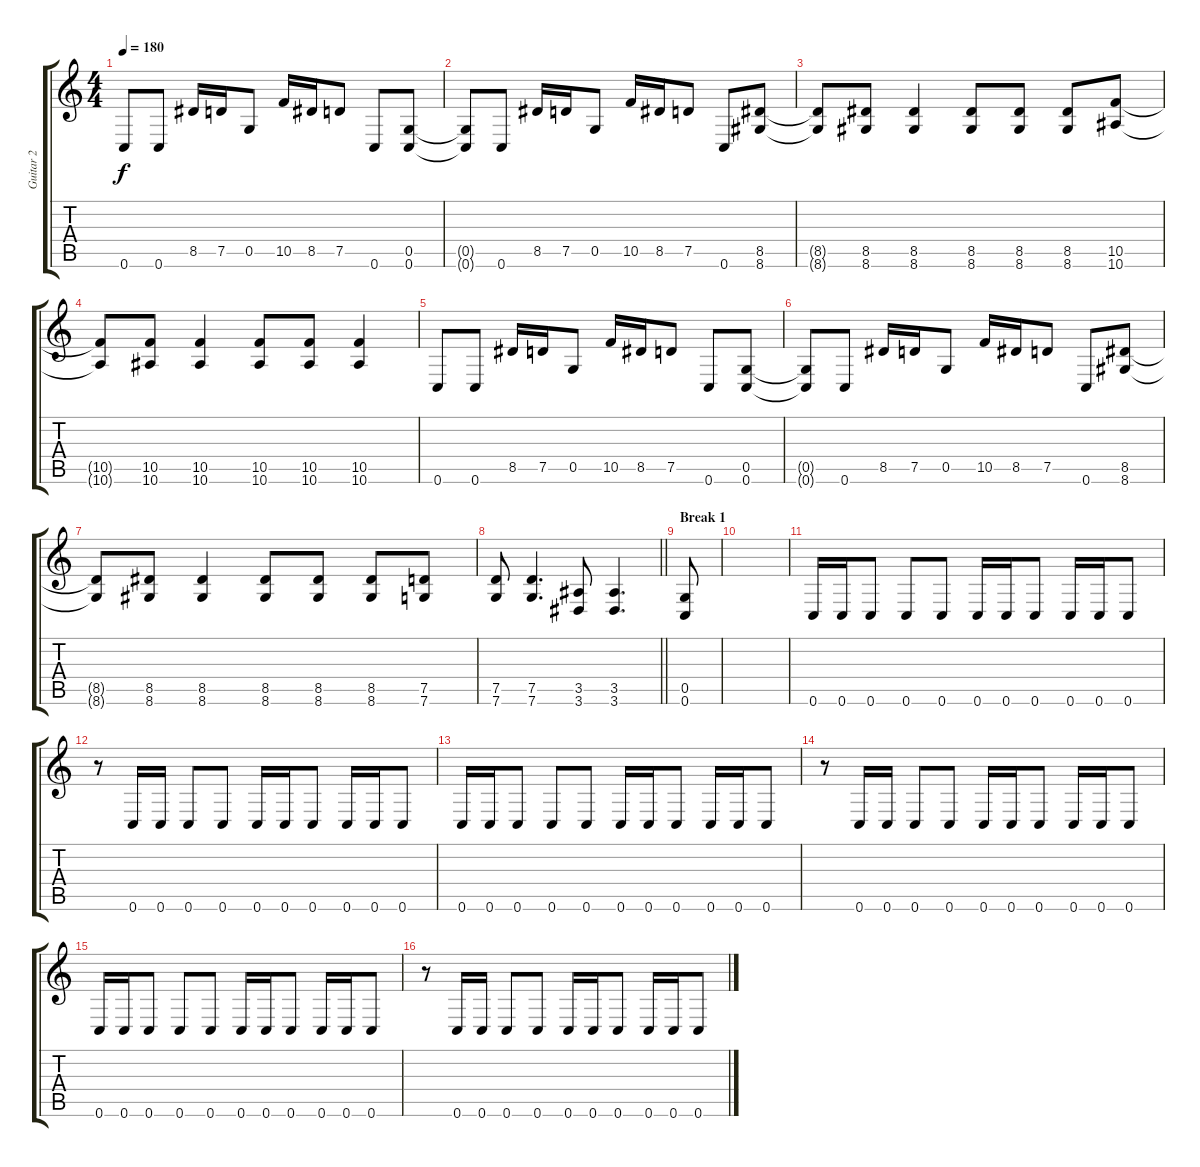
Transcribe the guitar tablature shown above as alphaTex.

\track ("Guitar 2" "Guitar 2") {instrument overdrivenguitar}
\staff {score tabs}
\tuning (D4 A3 F3 C3 G2 C2) {hide}
\ts (4 4)
\tempo 180
\clef g2
\ks c
0.6.8{dy f} 0.6.8 8.5.16 7.5.16 0.5.8 10.5.16 8.5.16 7.5.8 0.6.8 (0.5 0.6).8 |
(0.5{t} 0.6{t}).8 0.6.8 8.5.16 7.5.16 0.5.8 10.5.16 8.5.16 7.5.8 0.6.8 (8.5 8.6).8 |
(8.5{t} 8.6{t}).8 (8.5 8.6).8 (8.5 8.6).4 (8.5 8.6).8 (8.5 8.6).8 (8.5 8.6).8 (10.5 10.6).8 |
(10.5{t} 10.6{t}).8 (10.5 10.6).8 (10.5 10.6).4 (10.5 10.6).8 (10.5 10.6).8 (10.5 10.6).4 |
0.6.8 0.6.8 8.5.16 7.5.16 0.5.8 10.5.16 8.5.16 7.5.8 0.6.8 (0.5 0.6).8 |
(0.5{t} 0.6{t}).8 0.6.8 8.5.16 7.5.16 0.5.8 10.5.16 8.5.16 7.5.8 0.6.8 (8.5 8.6).8 |
(8.5{t} 8.6{t}).8 (8.5 8.6).8 (8.5 8.6).4 (8.5 8.6).8 (8.5 8.6).8 (8.5 8.6).8 (7.5 7.6).8 |
\barLineRight lightlight
(7.5 7.6).8 (7.5 7.6).4{d} (3.5 3.6).8 (3.5 3.6).4{d} |
\section ("" "Break 1")
(0.5 0.6).8 |
|
0.6.16 0.6.16 0.6.8 0.6.8 0.6.8 0.6.16 0.6.16 0.6.8 0.6.16 0.6.16 0.6.8 |
r.8 0.6.16 0.6.16 0.6.8 0.6.8 0.6.16 0.6.16 0.6.8 0.6.16 0.6.16 0.6.8 |
0.6.16 0.6.16 0.6.8 0.6.8 0.6.8 0.6.16 0.6.16 0.6.8 0.6.16 0.6.16 0.6.8 |
r.8 0.6.16 0.6.16 0.6.8 0.6.8 0.6.16 0.6.16 0.6.8 0.6.16 0.6.16 0.6.8 |
0.6.16 0.6.16 0.6.8 0.6.8 0.6.8 0.6.16 0.6.16 0.6.8 0.6.16 0.6.16 0.6.8 |
r.8 0.6.16 0.6.16 0.6.8 0.6.8 0.6.16 0.6.16 0.6.8 0.6.16 0.6.16 0.6.8
